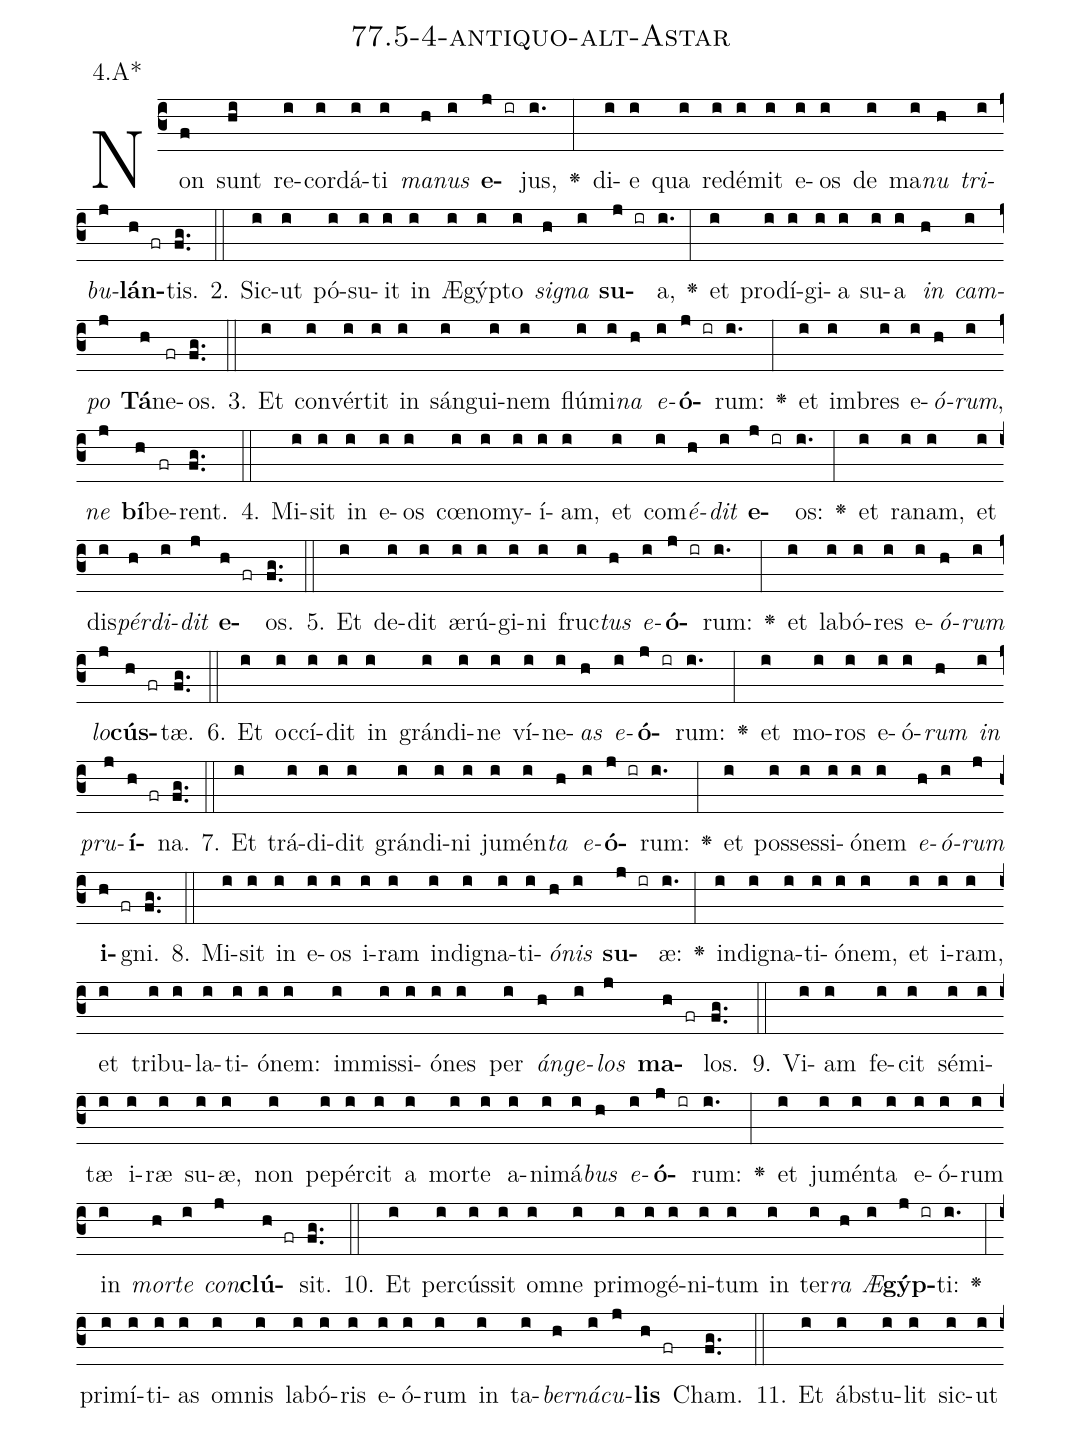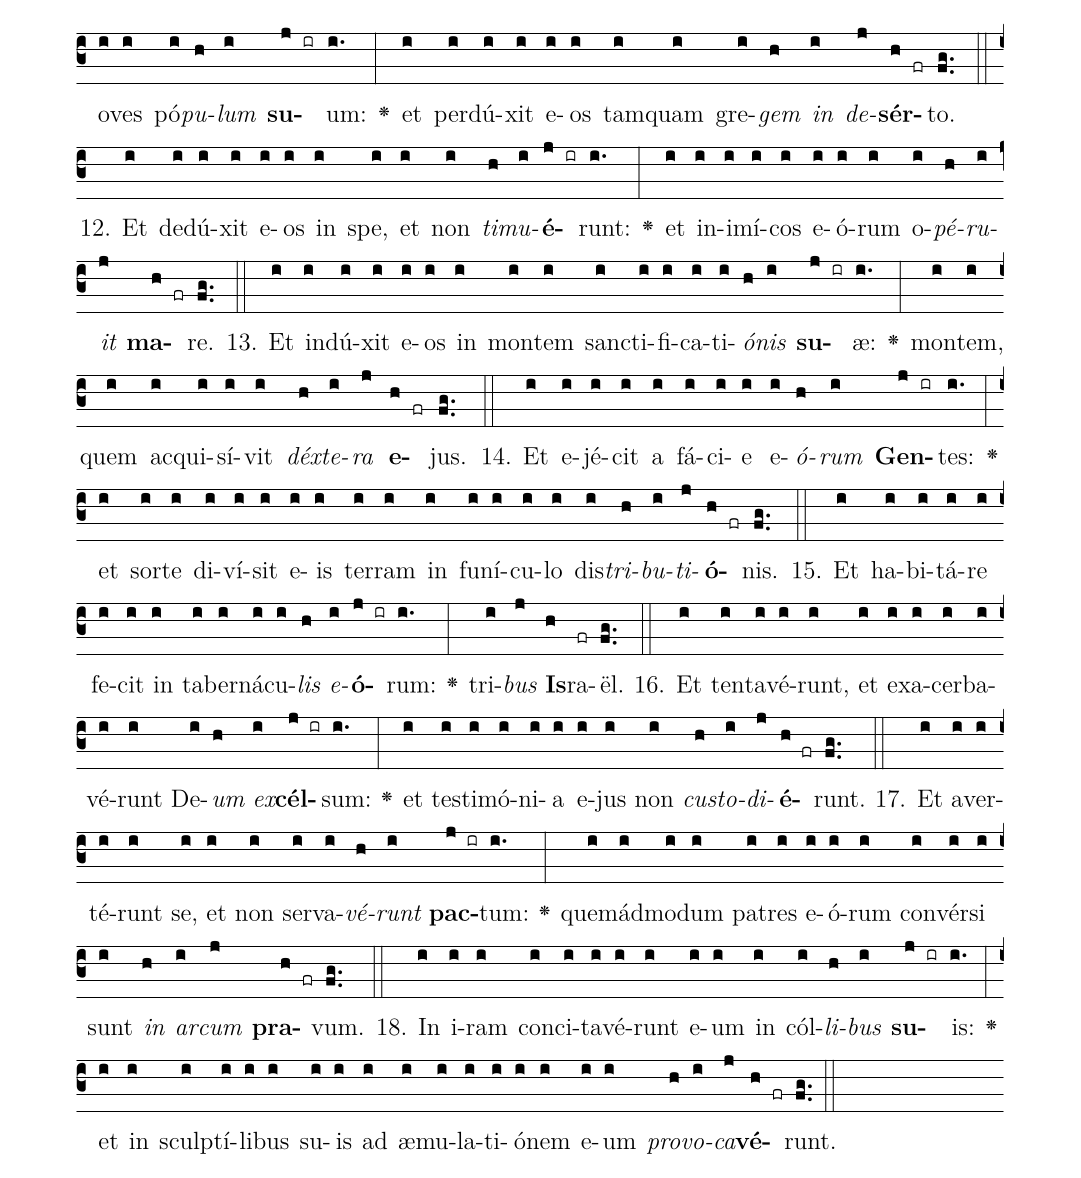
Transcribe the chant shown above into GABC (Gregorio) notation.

name: 77.5-4-antiquo-alt-Astar;
annotation: 4.A*;
%%
(c3)Non(f) sunt(hi) re(i)cor(i)dá(i)ti(i) <i>ma</i>(h)<i>nus</i>(i) <b>e</b>(j ir)jus,(i.) <v>\greheightstar</v>(:) di(i)e(i) qua(i) red(i)é(i)mit(i) e(i)os(i) de(i) ma(i)<i>nu</i>(h) <i>tri</i>(i)<i>bu</i>(j)<b>lán</b>(h fr)tis.(fg..) (::)
2. Sic(i)ut(i) pó(i)su(i)it(i) in(i) Æ(i)gýp(i)to(i) <i>si</i>(h)<i>gna</i>(i) <b>su</b>(j ir)a,(i.) <v>\greheightstar</v>(:) et(i) prod(i)í(i)gi(i)a(i) su(i)a(i) <i>in</i>(h) <i>cam</i>(i)<i>po</i>(j) <b>Tá</b>(h)ne(fr)os.(fg..) (::)
3. Et(i) con(i)vér(i)tit(i) in(i) sán(i)gui(i)nem(i) flú(i)mi(i)<i>na</i>(h) <i>e</i>(i)<b>ó</b>(j ir)rum:(i.) <v>\greheightstar</v>(:) et(i) im(i)bres(i) e(i)<i>ó</i>(h)<i>rum</i>,(i) <i>ne</i>(j) <b>bí</b>(h)be(fr)rent.(fg..) (::)
4. Mi(i)sit(i) in(i) e(i)os(i) cœ(i)no(i)my(i)í(i)am,(i) et(i) com(i)<i>é</i>(h)<i>dit</i>(i) <b>e</b>(j ir)os:(i.) <v>\greheightstar</v>(:) et(i) ra(i)nam,(i) et(i) dis(i)<i>pér</i>(h)<i>di</i>(i)<i>dit</i>(j) <b>e</b>(h fr)os.(fg..) (::)
5. Et(i) de(i)dit(i) æ(i)rú(i)gi(i)ni(i) fruc(i)<i>tus</i>(h) <i>e</i>(i)<b>ó</b>(j ir)rum:(i.) <v>\greheightstar</v>(:) et(i) la(i)bó(i)res(i) e(i)<i>ó</i>(h)<i>rum</i>(i) <i>lo</i>(j)<b>cús</b>(h fr)tæ.(fg..) (::)
6. Et(i) oc(i)cí(i)dit(i) in(i) grán(i)di(i)ne(i) ví(i)ne(i)<i>as</i>(h) <i>e</i>(i)<b>ó</b>(j ir)rum:(i.) <v>\greheightstar</v>(:) et(i) mo(i)ros(i) e(i)ó(i)<i>rum</i>(h) <i>in</i>(i) <i>pru</i>(j)<b>í</b>(h fr)na.(fg..) (::)
7. Et(i) trá(i)di(i)dit(i) grán(i)di(i)ni(i) ju(i)mén(i)<i>ta</i>(h) <i>e</i>(i)<b>ó</b>(j ir)rum:(i.) <v>\greheightstar</v>(:) et(i) pos(i)ses(i)si(i)ó(i)nem(i) <i>e</i>(h)<i>ó</i>(i)<i>rum</i>(j) <b>i</b>(h fr)gni.(fg..) (::)
8. Mi(i)sit(i) in(i) e(i)os(i) i(i)ram(i) in(i)di(i)gna(i)ti(i)<i>ó</i>(h)<i>nis</i>(i) <b>su</b>(j ir)æ:(i.) <v>\greheightstar</v>(:) in(i)di(i)gna(i)ti(i)ó(i)nem,(i) et(i) i(i)ram,(i) et(i) tri(i)bu(i)la(i)ti(i)ó(i)nem:(i) im(i)mis(i)si(i)ó(i)nes(i) per(i) <i>án</i>(h)<i>ge</i>(i)<i>los</i>(j) <b>ma</b>(h fr)los.(fg..) (::)
9. Vi(i)am(i) fe(i)cit(i) sé(i)mi(i)tæ(i) i(i)ræ(i) su(i)æ,(i) non(i) pe(i)pér(i)cit(i) a(i) mor(i)te(i) a(i)ni(i)má(i)<i>bus</i>(h) <i>e</i>(i)<b>ó</b>(j ir)rum:(i.) <v>\greheightstar</v>(:) et(i) ju(i)mén(i)ta(i) e(i)ó(i)rum(i) in(i) <i>mor</i>(h)<i>te</i>(i) <i>con</i>(j)<b>clú</b>(h fr)sit.(fg..) (::)
10. Et(i) per(i)cús(i)sit(i) om(i)ne(i) pri(i)mo(i)gé(i)ni(i)tum(i) in(i) ter(i)<i>ra</i>(h) <i>Æ</i>(i)<b>gýp</b>(j ir)ti:(i.) <v>\greheightstar</v>(:) pri(i)mí(i)ti(i)as(i) om(i)nis(i) la(i)bó(i)ris(i) e(i)ó(i)rum(i) in(i) ta(i)<i>ber</i>(h)<i>ná</i>(i)<i>cu</i>(j)<b>lis</b>(h fr) Cham.(fg..) (::)
11. Et(i) ábs(i)tu(i)lit(i) sic(i)ut(i) o(i)ves(i) pó(i)<i>pu</i>(h)<i>lum</i>(i) <b>su</b>(j ir)um:(i.) <v>\greheightstar</v>(:) et(i) per(i)dú(i)xit(i) e(i)os(i) tam(i)quam(i) gre(i)<i>gem</i>(h) <i>in</i>(i) <i>de</i>(j)<b>sér</b>(h fr)to.(fg..) (::)
12. Et(i) de(i)dú(i)xit(i) e(i)os(i) in(i) spe,(i) et(i) non(i) <i>ti</i>(h)<i>mu</i>(i)<b>é</b>(j ir)runt:(i.) <v>\greheightstar</v>(:) et(i) in(i)i(i)mí(i)cos(i) e(i)ó(i)rum(i) o(i)<i>pé</i>(h)<i>ru</i>(i)<i>it</i>(j) <b>ma</b>(h fr)re.(fg..) (::)
13. Et(i) in(i)dú(i)xit(i) e(i)os(i) in(i) mon(i)tem(i) sanc(i)ti(i)fi(i)ca(i)ti(i)<i>ó</i>(h)<i>nis</i>(i) <b>su</b>(j ir)æ:(i.) <v>\greheightstar</v>(:) mon(i)tem,(i) quem(i) ac(i)qui(i)sí(i)vit(i) <i>déx</i>(h)<i>te</i>(i)<i>ra</i>(j) <b>e</b>(h fr)jus.(fg..) (::)
14. Et(i) e(i)jé(i)cit(i) a(i) fá(i)ci(i)e(i) e(i)<i>ó</i>(h)<i>rum</i>(i) <b>Gen</b>(j ir)tes:(i.) <v>\greheightstar</v>(:) et(i) sor(i)te(i) di(i)ví(i)sit(i) e(i)is(i) ter(i)ram(i) in(i) fu(i)ní(i)cu(i)lo(i) dis(i)<i>tri</i>(h)<i>bu</i>(i)<i>ti</i>(j)<b>ó</b>(h fr)nis.(fg..) (::)
15. Et(i) ha(i)bi(i)tá(i)re(i) fe(i)cit(i) in(i) ta(i)ber(i)ná(i)cu(i)<i>lis</i>(h) <i>e</i>(i)<b>ó</b>(j ir)rum:(i.) <v>\greheightstar</v>(:) tri(i)<i>bus</i>(j) <b>Is</b>(h)ra(fr)ël.(fg..) (::)
16. Et(i) ten(i)ta(i)vé(i)runt,(i) et(i) ex(i)a(i)cer(i)ba(i)vé(i)runt(i) De(i)<i>um</i>(h) <i>ex</i>(i)<b>cél</b>(j ir)sum:(i.) <v>\greheightstar</v>(:) et(i) tes(i)ti(i)mó(i)ni(i)a(i) e(i)jus(i) non(i) <i>cus</i>(h)<i>to</i>(i)<i>di</i>(j)<b>é</b>(h fr)runt.(fg..) (::)
17. Et(i) a(i)ver(i)té(i)runt(i) se,(i) et(i) non(i) ser(i)va(i)<i>vé</i>(h)<i>runt</i>(i) <b>pac</b>(j ir)tum:(i.) <v>\greheightstar</v>(:) quem(i)ád(i)mo(i)dum(i) pa(i)tres(i) e(i)ó(i)rum(i) con(i)vér(i)si(i) sunt(i) <i>in</i>(h) <i>ar</i>(i)<i>cum</i>(j) <b>pra</b>(h fr)vum.(fg..) (::)
18. In(i) i(i)ram(i) con(i)ci(i)ta(i)vé(i)runt(i) e(i)um(i) in(i) cól(i)<i>li</i>(h)<i>bus</i>(i) <b>su</b>(j ir)is:(i.) <v>\greheightstar</v>(:) et(i) in(i) sculp(i)tí(i)li(i)bus(i) su(i)is(i) ad(i) æ(i)mu(i)la(i)ti(i)ó(i)nem(i) e(i)um(i) <i>pro</i>(h)<i>vo</i>(i)<i>ca</i>(j)<b>vé</b>(h fr)runt.(fg..) (::)
